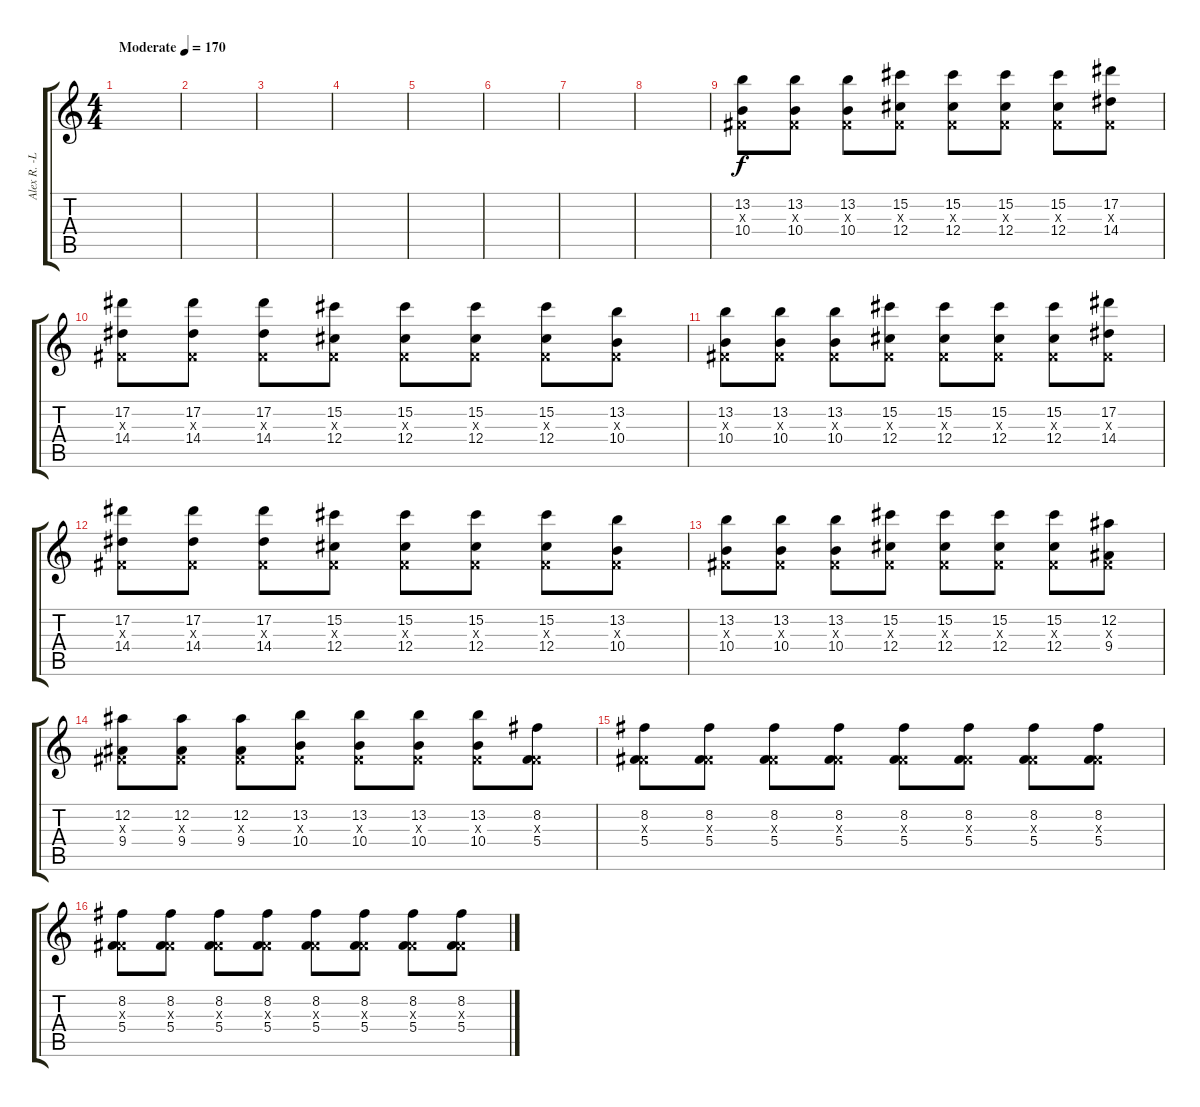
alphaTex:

\track ("Alex R. -Lead" "Alex R. -L") {instrument distortionguitar}
\staff {score tabs}
\tuning (Eb4 Bb3 Gb3 Db3 Ab2 Eb2) {hide}
\ts (4 4)
\tempo (170 "Moderate")
\clef g2
\ks c
|
|
|
|
|
|
|
|
(13.2 0.3{x} 10.4).8 (13.2 0.3{x} 10.4).8 (13.2 0.3{x} 10.4).8 (15.2 0.3{x} 12.4).8 (15.2 0.3{x} 12.4).8 (15.2 0.3{x} 12.4).8 (15.2 0.3{x} 12.4).8 (17.2 0.3{x} 14.4).8 |
(17.2 0.3{x} 14.4).8 (17.2 0.3{x} 14.4).8 (17.2 0.3{x} 14.4).8 (15.2 0.3{x} 12.4).8 (15.2 0.3{x} 12.4).8 (15.2 0.3{x} 12.4).8 (15.2 0.3{x} 12.4).8 (13.2 0.3{x} 10.4).8 |
(13.2 0.3{x} 10.4).8 (13.2 0.3{x} 10.4).8 (13.2 0.3{x} 10.4).8 (15.2 0.3{x} 12.4).8 (15.2 0.3{x} 12.4).8 (15.2 0.3{x} 12.4).8 (15.2 0.3{x} 12.4).8 (17.2 0.3{x} 14.4).8 |
(17.2 0.3{x} 14.4).8 (17.2 0.3{x} 14.4).8 (17.2 0.3{x} 14.4).8 (15.2 0.3{x} 12.4).8 (15.2 0.3{x} 12.4).8 (15.2 0.3{x} 12.4).8 (15.2 0.3{x} 12.4).8 (13.2 0.3{x} 10.4).8 |
(13.2 0.3{x} 10.4).8 (13.2 0.3{x} 10.4).8 (13.2 0.3{x} 10.4).8 (15.2 0.3{x} 12.4).8 (15.2 0.3{x} 12.4).8 (15.2 0.3{x} 12.4).8 (15.2 0.3{x} 12.4).8 (12.2 0.3{x} 9.4).8 |
(12.2 0.3{x} 9.4).8 (12.2 0.3{x} 9.4).8 (12.2 0.3{x} 9.4).8 (13.2 0.3{x} 10.4).8 (13.2 0.3{x} 10.4).8 (13.2 0.3{x} 10.4).8 (13.2 0.3{x} 10.4).8 (8.2 0.3{x} 5.4).8 |
(8.2 0.3{x} 5.4).8 (8.2 0.3{x} 5.4).8 (8.2 0.3{x} 5.4).8 (8.2 0.3{x} 5.4).8 (8.2 0.3{x} 5.4).8 (8.2 0.3{x} 5.4).8 (8.2 0.3{x} 5.4).8 (8.2 0.3{x} 5.4).8 |
(8.2 0.3{x} 5.4).8 (8.2 0.3{x} 5.4).8 (8.2 0.3{x} 5.4).8 (8.2 0.3{x} 5.4).8 (8.2 0.3{x} 5.4).8 (8.2 0.3{x} 5.4).8 (8.2 0.3{x} 5.4).8 (8.2 0.3{x} 5.4).8
